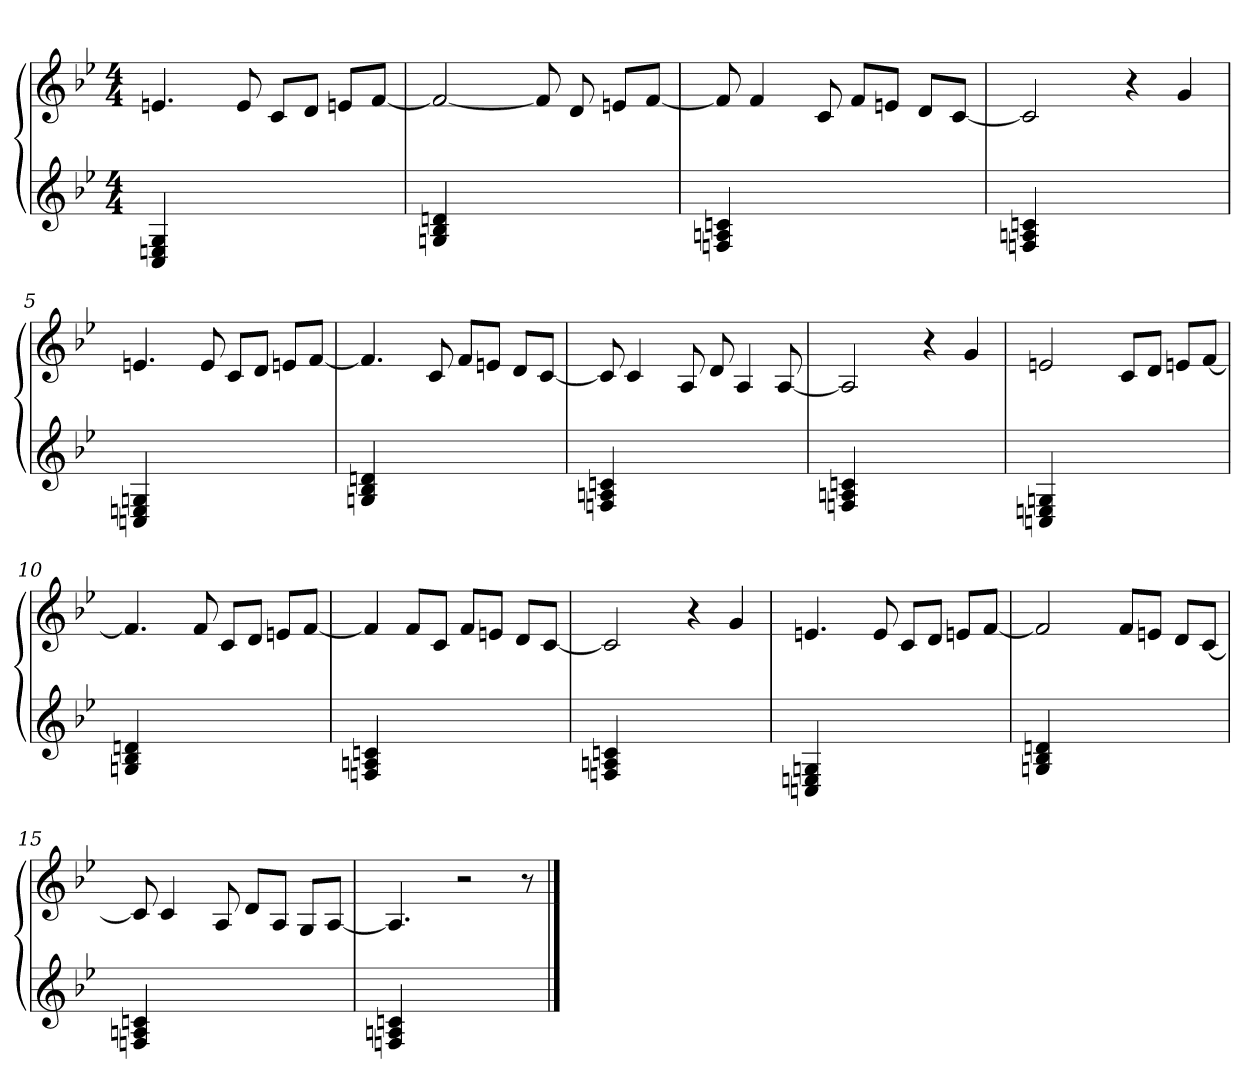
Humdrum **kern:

**kern	**kern
*part2	*part1
*staff2	*staff1
*clefG2	*clefG2
*k[b-e-]	*k[b-e-]
*M4/4	*M4/4
*MM120	*MM120
=1	=1
4C 4En 4G	4.en
2.ryy	.
.	8e
.	8c/L
.	8d/J
.	8en/L
.	[8f/J
=2	=2
4Gn 4B- 4dn	2f_
2.ryy	.
.	8f]
.	8d
.	8en/L
.	[8f/J
=3	=3
4Fn 4An 4cn	8f]
.	4f
2.ryy	.
.	8c
.	8f/L
.	8en/J
.	8d/L
.	[8c/J
=4	=4
4Fn 4An 4cn	2c]
2.ryy	.
.	4r
.	4g
=5	=5
4Cn 4En 4Gn	4.en
2.ryy	.
.	8e
.	8c/L
.	8d/J
.	8en/L
.	[8f/J
=6	=6
4Gn 4B- 4dn	4.f]
2.ryy	.
.	8c
.	8f/L
.	8en/J
.	8d/L
.	[8c/J
=7	=7
4Fn 4An 4cn	8c]
.	4c
2.ryy	.
.	8A
.	8d
.	4A
.	[8A
=8	=8
4Fn 4An 4cn	2A]
2.ryy	.
.	4r
.	4g
=9	=9
4Cn 4En 4Gn	2en
2.ryy	.
.	8c/L
.	8d/J
.	8en/L
.	[8f/J
=10	=10
4Gn 4B- 4dn	4.f]
2.ryy	.
.	8f
.	8c/L
.	8d/J
.	8en/L
.	[8f/J
=11	=11
4Fn 4An 4cn	4f]
2.ryy	8f/L
.	8c/J
.	8f/L
.	8en/J
.	8d/L
.	[8c/J
=12	=12
4Fn 4An 4cn	2c]
2.ryy	.
.	4r
.	4g
=13	=13
4Cn 4En 4Gn	4.en
2.ryy	.
.	8e
.	8c/L
.	8d/J
.	8en/L
.	[8f/J
=14	=14
4Gn 4B- 4dn	2f]
2.ryy	.
.	8f/L
.	8en/J
.	8d/L
.	[8c/J
=15	=15
4Fn 4An 4cn	8c]
.	4c
2.ryy	.
.	8A
.	8d/L
.	8A/J
.	8G/L
.	[8A/J
=16	=16
4Fn 4An 4cn	4.A]
2.ryy	.
.	2r
.	8r
==	==
*-	*-
